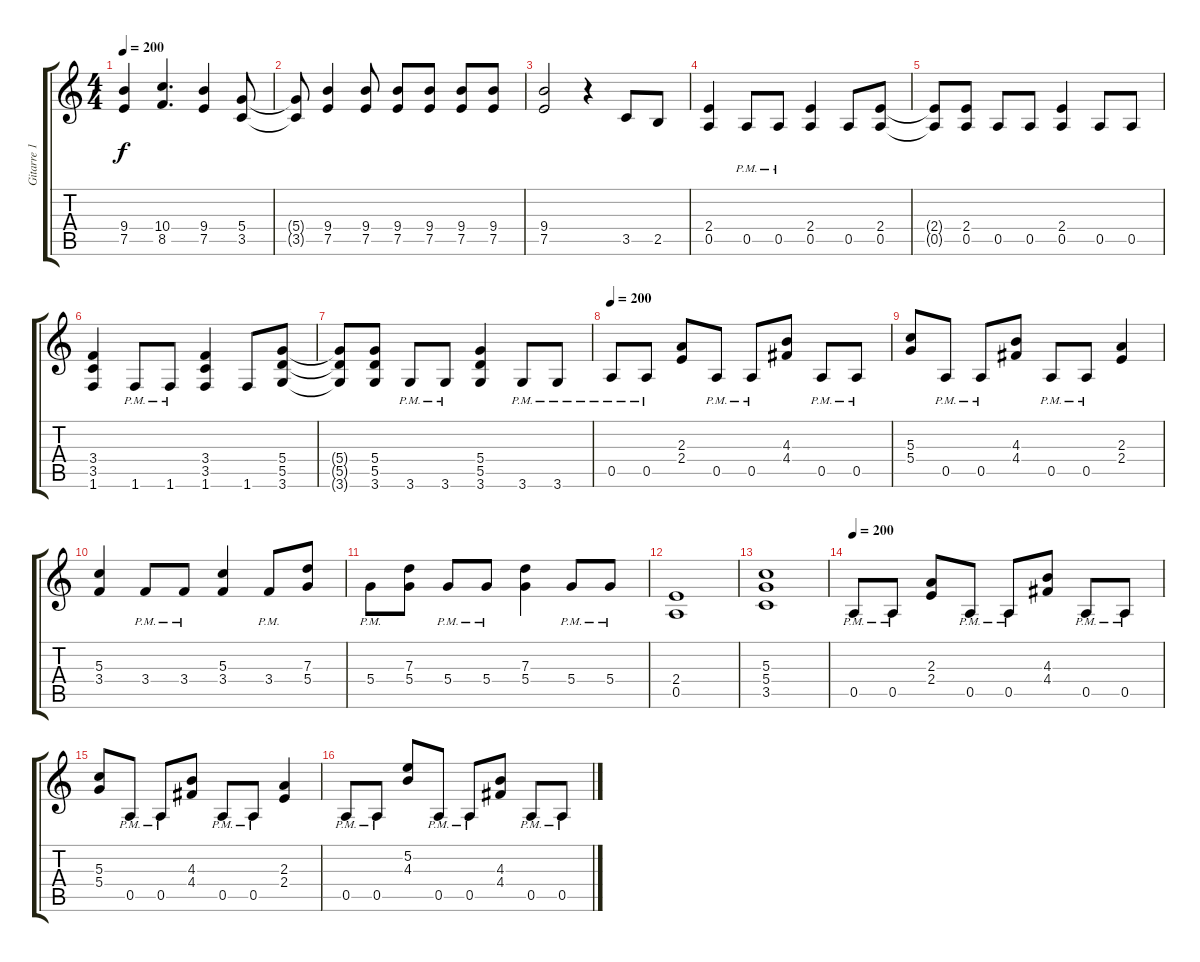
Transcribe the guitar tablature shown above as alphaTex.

\track ("Gitarre 1" "Gitarre 1") {instrument distortionguitar}
\staff {score tabs}
\tuning (E4 B3 G3 D3 A2 E2) {hide}
\ts (4 4)
\tempo 200
\clef g2
\ks c
(9.4{t} 7.5{t}).4{dy f} (10.4 8.5).4{d} (9.4 7.5).4 (5.4 3.5).8 |
(5.4{t} 3.5{t}).8 (9.4 7.5).4 (9.4 7.5).8 (9.4 7.5).8 (9.4 7.5).8 (9.4 7.5).8 (9.4 7.5).8 |
(9.4 7.5).2 r.4 3.5.8 2.5.8 |
(2.4 0.5).4 0.5{pm}.8 0.5{pm}.8 (2.4 0.5).4 0.5.8 (2.4 0.5).8 |
(2.4{t} 0.5{t}).8 (2.4 0.5).8 0.5.8 0.5.8 (2.4 0.5).4 0.5.8 0.5.8 |
(3.4 3.5 1.6).4 1.6{pm}.8 1.6{pm}.8 (3.4 3.5 1.6).4 1.6.8 (5.4 5.5 3.6).8 |
(5.4{t} 5.5{t} 3.6{t}).8 (5.4 5.5 3.6).8 3.6{pm}.8 3.6{pm}.8 (5.4 5.5 3.6).4 3.6{pm}.8 3.6{pm}.8 |
\tempo 200
0.5{pm}.8 0.5{pm}.8 (2.3 2.4).8 0.5{pm}.8 0.5{pm}.8 (4.3 4.4).8 0.5{pm}.8 0.5{pm}.8 |
(5.3 5.4).8 0.5{pm}.8 0.5{pm}.8 (4.3 4.4).8 0.5{pm}.8 0.5{pm}.8 (2.3 2.4).4 |
(5.3 3.4).4 3.4{pm}.8 3.4{pm}.8 (5.3 3.4).4 3.4{pm}.8 (7.3 5.4).8 |
5.4{pm}.8 (7.3 5.4).8 5.4{pm}.8 5.4{pm}.8 (7.3 5.4).4 5.4{pm}.8 5.4{pm}.8 |
(2.4 0.5).1 |
(5.3 5.4 3.5).1 |
\tempo 200
0.5{pm}.8 0.5{pm}.8 (2.3 2.4).8 0.5{pm}.8 0.5{pm}.8 (4.3 4.4).8 0.5{pm}.8 0.5{pm}.8 |
(5.3 5.4).8 0.5{pm}.8 0.5{pm}.8 (4.3 4.4).8 0.5{pm}.8 0.5{pm}.8 (2.3 2.4).4 |
0.5{pm}.8 0.5{pm}.8 (5.2 4.3).8 0.5{pm}.8 0.5{pm}.8 (4.3 4.4).8 0.5{pm}.8 0.5{pm}.8
